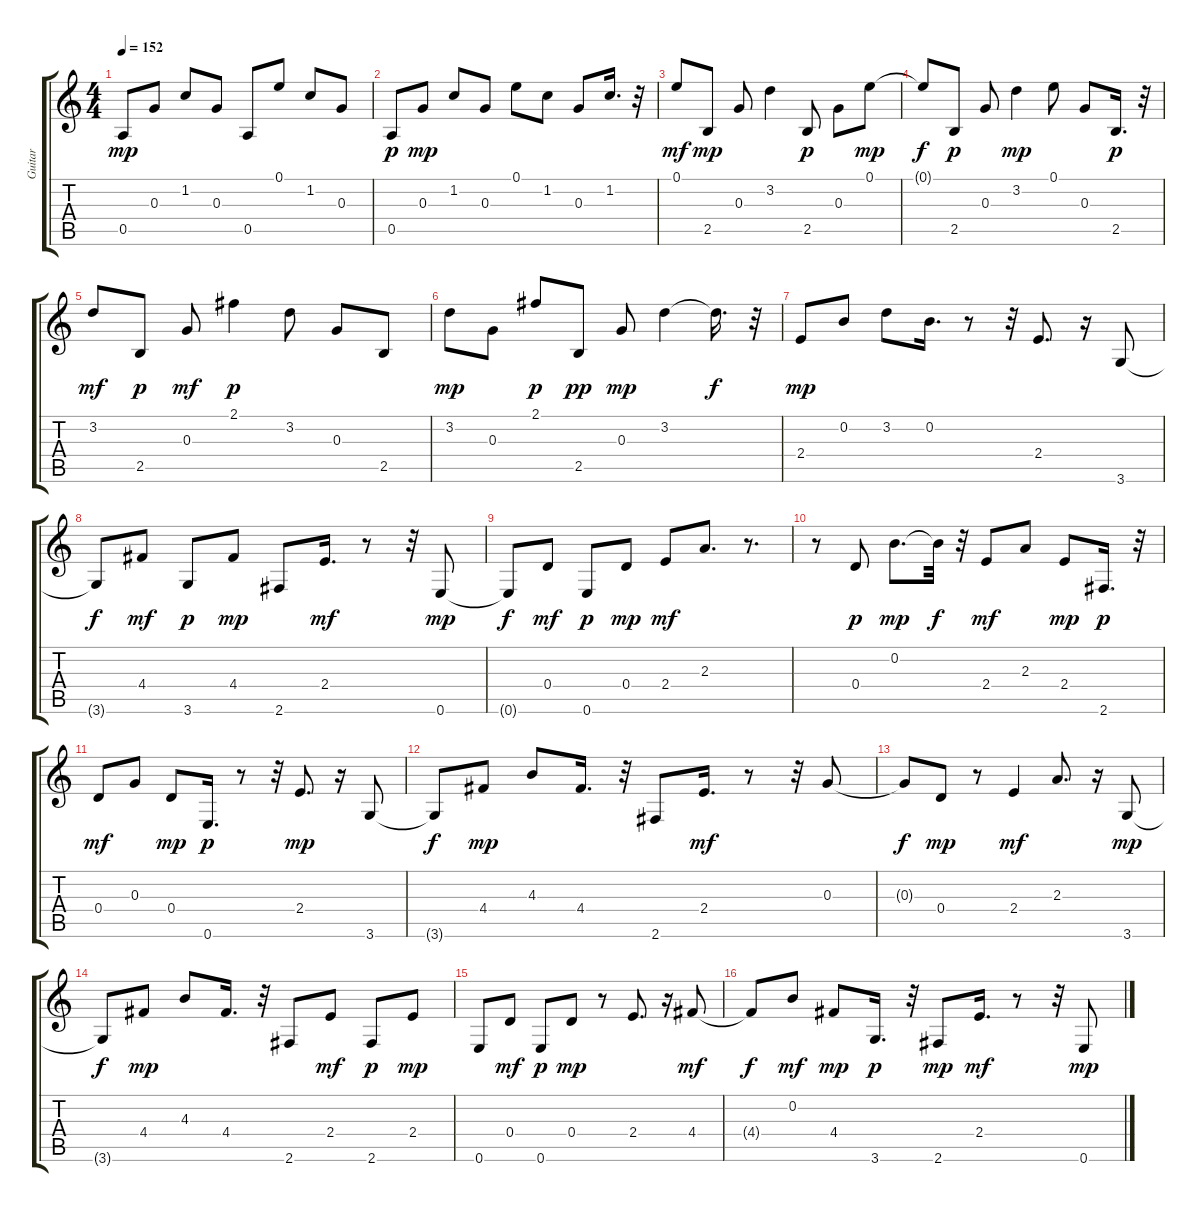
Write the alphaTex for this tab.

\track ("Guitar  " "Guitar  ") {instrument electricguitarmuted}
\staff {score tabs}
\tuning (E4 B3 G3 D3 A2 E2) {hide}
\ts (4 4)
\tempo 152
\clef g2
\ks c
0.5.8{dy mp} 0.3.8 1.2.8 0.3.8 0.5.8 0.1.8 1.2.8 0.3.8 |
0.5.8{dy p} 0.3.8{dy mp} 1.2.8 0.3.8 0.1.8 1.2.8 0.3.8 1.2.16{d} r.32 |
0.1.8{dy mf} 2.5.8{dy mp} 0.3.8 3.2.4 2.5.8{dy p} 0.3.8 0.1.8{dy mp} |
0.1{t}.8{dy f} 2.5.8{dy p} 0.3.8 3.2.4{dy mp} 0.1.8 0.3.8 2.5.16{d dy p} r.32 |
3.2.8{dy mf} 2.5.8{dy p} 0.3.8{dy mf} 2.1.4{dy p} 3.2.8 0.3.8 2.5.8 |
3.2.8{dy mp} 0.3.8 2.1.8{dy p} 2.5.8{dy pp} 0.3.8{dy mp} 3.2.4 3.2{t}.16{d dy f} r.32 |
2.4.8{dy mp} 0.2.8 3.2.8 0.2.16{d} r.8 r.32 2.4.8{d} r.16 3.6.8 |
3.6{t}.8{dy f} 4.4.8{dy mf} 3.6.8{dy p} 4.4.8{dy mp} 2.6.8 2.4.16{d dy mf} r.8 r.32 0.6.8{dy mp} |
0.6{t}.8{dy f} 0.4.8{dy mf} 0.6.8{dy p} 0.4.8{dy mp} 2.4.8{dy mf} 2.3.8{d} r.8{d} |
r.8 0.4.8{dy p} 0.2.8{d dy mp} 0.2{t}.32{dy f} r.32 2.4.8{dy mf} 2.3.8 2.4.8{dy mp} 2.6.16{d dy p} r.32 |
0.4.8{dy mf} 0.3.8 0.4.8{dy mp} 0.6.16{d dy p} r.8 r.32 2.4.8{d dy mp} r.16 3.6.8 |
3.6{t}.8{dy f} 4.4.8{dy mp} 4.3.8 4.4.16{d} r.32 2.6.8 2.4.16{d dy mf} r.8 r.32 0.3.8 |
0.3{t}.8{dy f} 0.4.8{dy mp} r.8 2.4.4{dy mf} 2.3.8{d} r.16 3.6.8{dy mp} |
3.6{t}.8{dy f} 4.4.8{dy mp} 4.3.8 4.4.16{d} r.32 2.6.8 2.4.8{dy mf} 2.6.8{dy p} 2.4.8{dy mp} |
0.6.8 0.4.8{dy mf} 0.6.8{dy p} 0.4.8{dy mp} r.8 2.4.8{d} r.16 4.4.8{dy mf} |
4.4{t}.8{dy f} 0.2.8{dy mf} 4.4.8{dy mp} 3.6.16{d dy p} r.32 2.6.8{dy mp} 2.4.16{d dy mf} r.8 r.32 0.6.8{dy mp}
